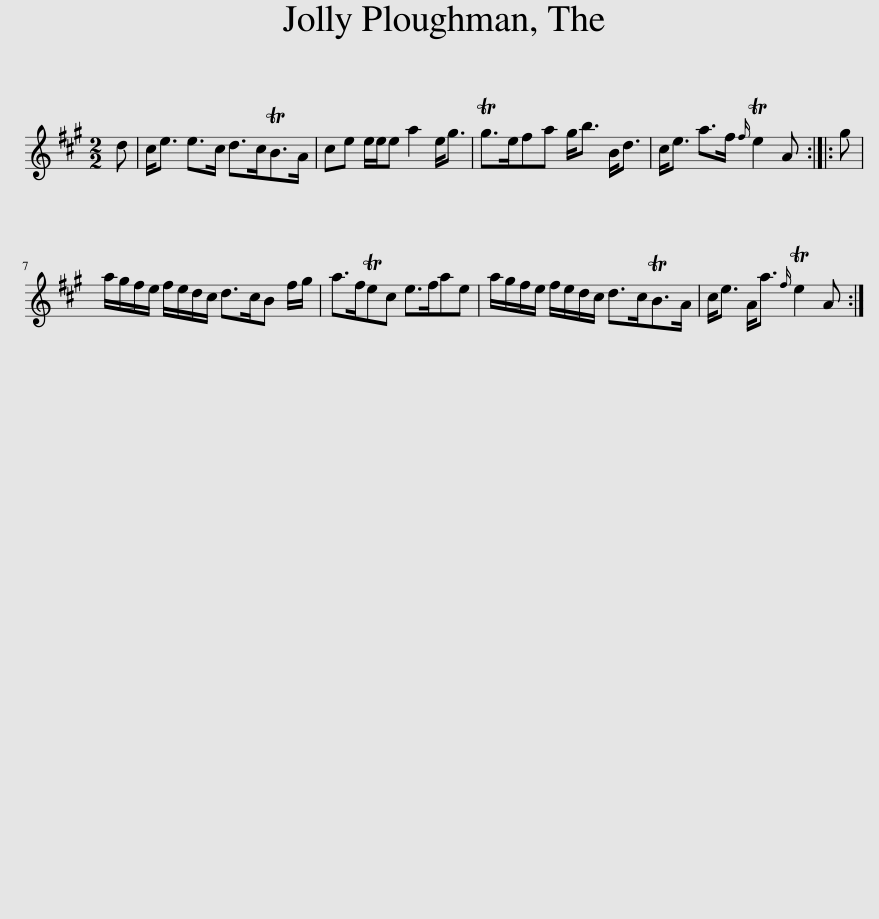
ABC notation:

X:1
L:1/8
M:2/2
I:linebreak $
K:A
V:1 treble
V:1
 d | c<e e>c d>cTB>A | ce e/e/e a2 e<g | Tg>efa g<b B<d | c<e a>f{f} Te2 A :: %5
 g |$ a/g/f/e/ f/e/d/c/ d>cB f/g/ | a>fTec e>fae | a/g/f/e/ f/e/d/c/ d>cTB>A | c<e A<a{f} Te2 A :| %10
